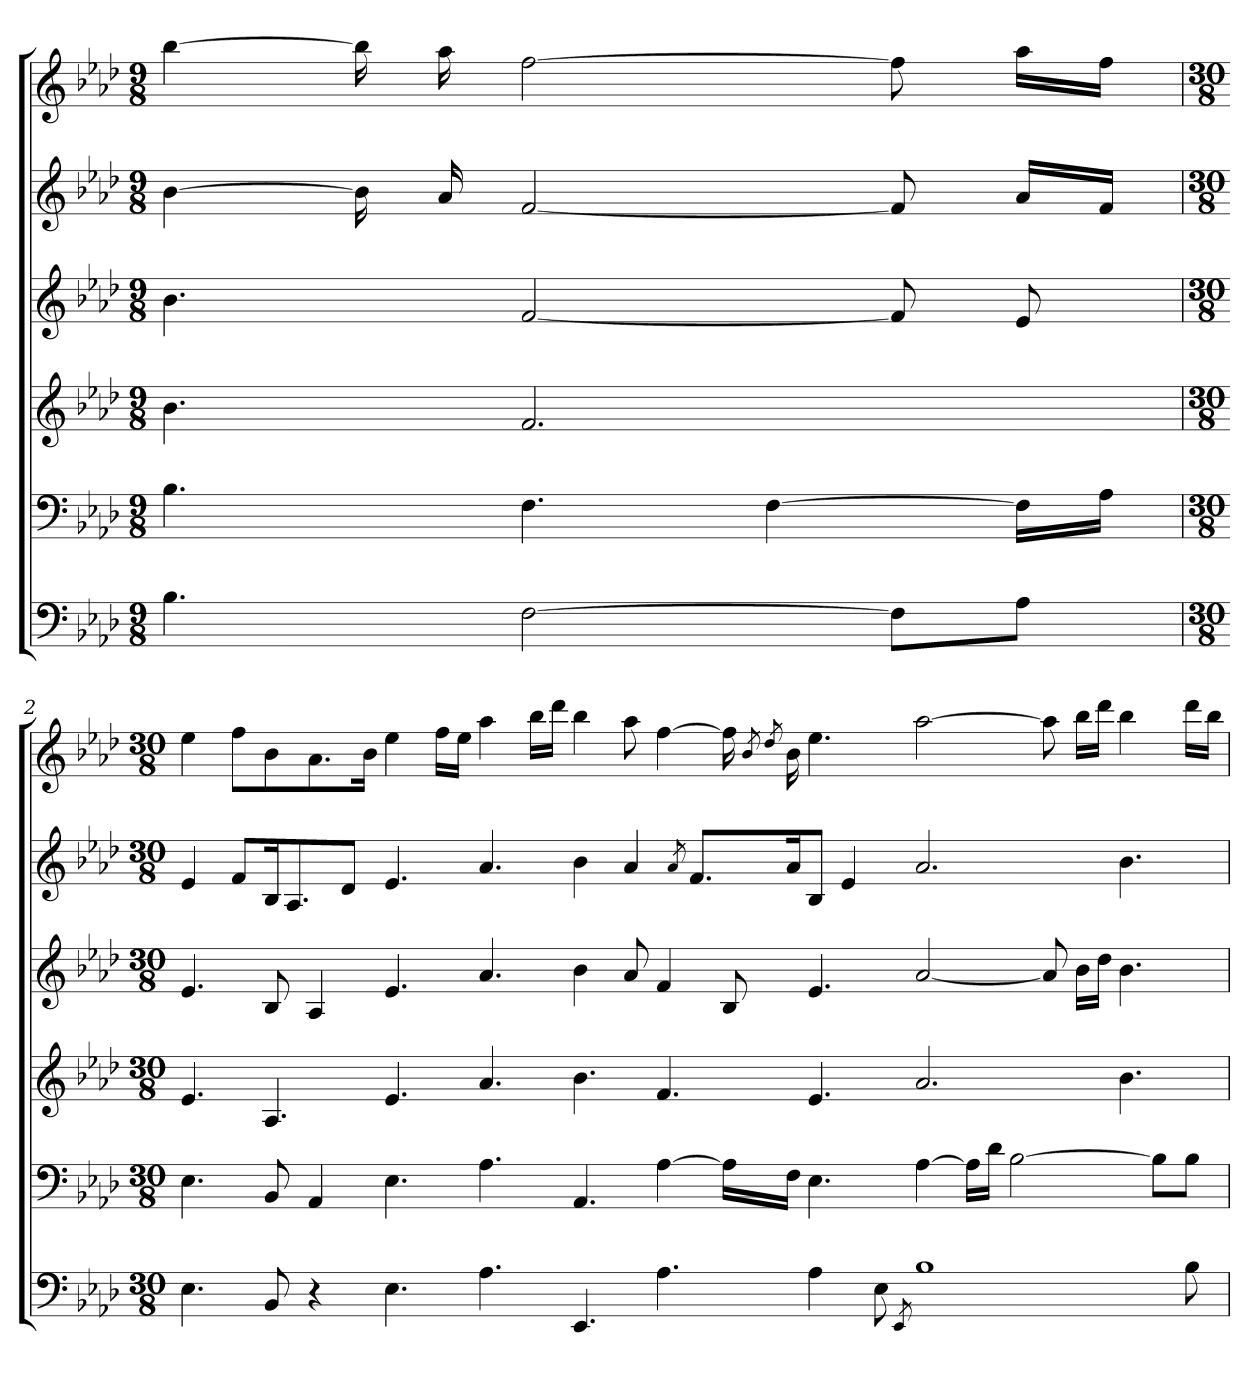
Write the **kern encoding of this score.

**kern	**kern	**kern	**kern	**kern	**kern
*part6	*part5	*part4	*part3	*part2	*part1
*staff6	*staff5	*staff4	*staff3	*staff2	*staff1
*clefF4	*clefF4	*clefG2	*clefG2	*clefG2	*clefG2
*k[b-e-a-d-]	*k[b-e-a-d-]	*k[b-e-a-d-]	*k[b-e-a-d-]	*k[b-e-a-d-]	*k[b-e-a-d-]
*M9/8	*M9/8	*M9/8	*M9/8	*M9/8	*M9/8
=1	=1	=1	=1	=1	=1
4.B-	4.B-	4.b-	4.b-	[4b-	[4bb-
.	.	.	.	16b-]	16bb-]
.	.	.	.	16a-	16aa-
[2F	4.F	2.f	[2f	[2f	[2ff
.	[4F	.	.	.	.
8F\L]	.	.	8f]	8f]	8ff]
8A-\J	16F\LL]	.	8e-	16a-/LL	16aa-\LL
.	16A-\JJ	.	.	16f/JJ	16ff\JJ
=2	=2	=2	=2	=2	=2
*M30/8	*M30/8	*M30/8	*M30/8	*M30/8	*M30/8
4.E-	4.E-	4.e-	4.e-	4e-	4ee-
.	.	.	.	8f/L	8ff\L
8BB-	8BB-	4.A-	8B-	16B-/K	8b-\
.	.	.	.	8.A-/	.
4r	4AA-	.	4A-	.	8.a-\
.	.	.	.	8d-/J	.
.	.	.	.	.	16b-\Jk
4.E-	4.E-	4.e-	4.e-	4.e-	4ee-
.	.	.	.	.	16ff\LL
.	.	.	.	.	16ee-\JJ
4.A-	4.A-	4.a-	4.a-	4.a-	4aa-
.	.	.	.	.	16bb-\LL
.	.	.	.	.	16ddd-\JJ
4.EE-	4.AA-	4.b-	4b-	4b-	4bb-
.	.	.	8a-	4a-	8aa-
4.A-	[4A-	4.f	4f	.	[4ff
.	.	.	.	8qa-	.
.	.	.	.	8.f/L	.
.	16A-\LL]	.	8B-	.	16ff]
.	.	.	.	.	8qb-
.	.	.	.	.	8qdd-
.	16F\JJ	.	.	16a-/K	16b-
4A-	4.E-	4.e-	4.e-	8B-/J	4.ee-
.	.	.	.	4e-	.
8E-	.	.	.	.	.
8qEE-	.	.	.	.	.
1B-	[4A-	2.a-	[2a-	2.a-	[2aa-
.	16A-\LL]	.	.	.	.
.	16d-\JJ	.	.	.	.
.	[2B-	.	.	.	.
.	.	.	8a-]	.	8aa-]
.	.	.	16b-\LL	.	16bb-\LL
.	.	.	16dd-\JJ	.	16ddd-\JJ
.	.	4.b-	4.b-	4.b-	4bb-
.	8B-\L]	.	.	.	.
8B-	8B-\J	.	.	.	16ddd-\LL
.	.	.	.	.	16bb-\JJ
=	=	=	=	=	=
*-	*-	*-	*-	*-	*-
